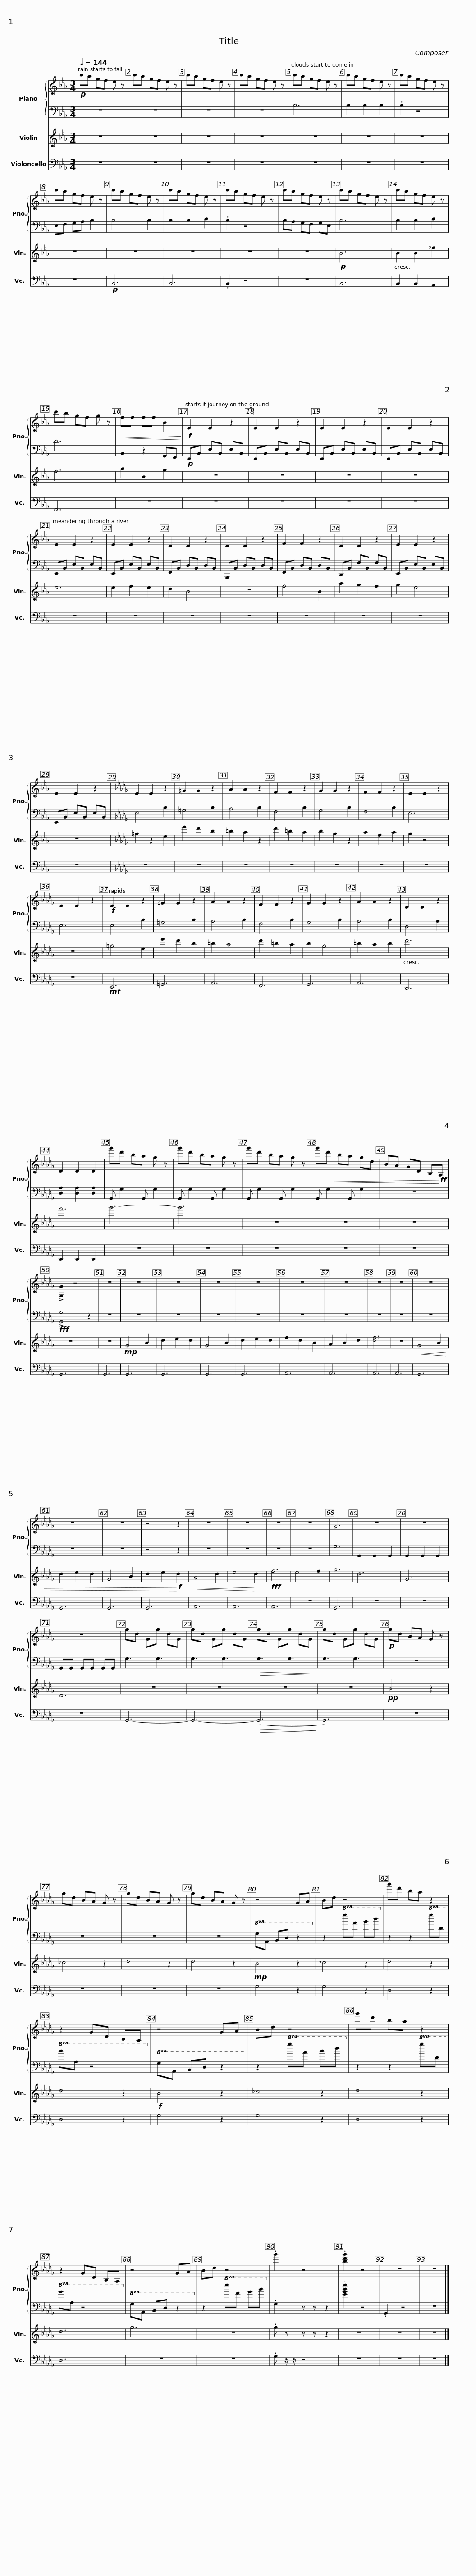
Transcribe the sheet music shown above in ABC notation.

X:1
%%score { 1 | 2 } 3 4
L:1/8
Q:1/4=144
M:3/4
I:linebreak $
K:Eb
V:1 treble
V:2 bass
V:3 treble
V:4 bass
V:1
!p! c'b gf e z | c'b gf e z | c'b gf e z | c'b gf e z | c'b gf e z |$ %5
 c'b gf e z | c'b gf e z | c'b gf e z | c'b gf e z | c'b gf e z | %10
 c'b gf e z |$ c'b gf e z | c'b gf e z | c'b gf e z | c'b gf g z | %15
!<(! ff ff B2!<)! |!f! E2 E2 z2 |$ E2 E2 z2 | E2 E2 z2 | E2 E2 z2 | %20
 E2 E2 z2 | E2 E2 z2 | D2 D2 z2 | D2 D2 z2 |$ F2 F2 z2 | %25
 D2 D2 z2 | E2 E2 z2 | E2 E2 z2 |[K:Db] E2 E2 z2 | =G2 G2 z2 | %30
 A2 A2 z2 |$ F2 F2 z2 | G2 G2 z2 | F2 F2 z2 | E2 E2 z2 | %35
 E2 E2 z2 |!f! E2 E2 z2 | =G2 G2 z2 | A2 A2 z2 | F2 F2 z2 | %40
 G2 G2 z2 |$ A2 A2 z2 | D2 D2 z2 | D2 D2 D2 | g'd' ba g z | %45
 g'd' ba g z | g'd' ba g z |$!<(! g'd' ba gd | BA GD B,!<)!!ff!A, | !>![G,G]2 z4 | %50
 z6 | z6 | z6 | z6 | z6 | %55
 z6 | z6 | z6 |$ z6 | z6 | %60
 z6 | z6 | z4 z2 | z6 | z6 | %65
 z6 | z6 | G6 | z6 | z6 | %70
 z6 |$ gd Gg dG | gd Gg dG | gd Gg dG | gd Gg dG | %75
!p! gd BA G z | gd BA G z |$ gd BA G z | gd BA G z | z4 GA | %80
 Bd z4 | g'd' ba z2 | z2 GD B,A, |$ z4 GA | Bd z4 | %85
 g'd' ba z2 | z2 GD B,A, | z4 GA | Bd z4 |$ .g'2 z4 | %90
 .[bd'g']2 z4 | z6 | z6 |] %93
V:2
 z6 | z6 | z6 | z6 | B,6 |$ %5
 B,2 B,2 B,2 | .B,2 z4 | E,F, G,A, B,2 | B,4 B,2 | B,2 B,2 C2 | %10
 .B,2 z4 |$ B,A, G,F, G,E, | B,6 | B,2 B,2 C2 | D6 | %15
 B,,2 z2 G,,F,, |!p! E,,B,, E,B,, E,B,, |$ E,,B,, E,B,, E,B,, | E,,B,, E,B,, E,B,, | E,,B,, E,B,, E,B,, | %20
 E,,B,, E,B,, E,B,, | E,,B,, E,B,, E,B,, | F,,B,, D,B,, D,B,, | B,,,B,, D,B,, D,B,, |$ F,,B,, D,B,, D,B,, | %25
 D,,B,, F,B,, F,B,, | E,,B,, E,B,, E,B,, | E,,B,, E,B,, E,B,, |[K:Db] E,4 B,2 | =G,4 B,2 | %30
 A,4 B,2 |$ F,4 B,2 | G,4 B,2 | F,4 B,2 | E,6 | %35
 E,6 | E,4 B,2 | =G,4 B,2 | A,4 B,2 | F,4 B,2 | %40
 G,4 B,2 |$ A,4 B,2 | D,4 A,2 | [D,A,]2 [D,A,]2 [D,A,]2 | G,, G,2 G,, G,2 | %45
 G,, G,2 G,, G,2 | G,, G,2 G,, G,2 |$ G,, G,2 G,, G,2 | z6 |!fff! !>![G,,G,]4 z2 | %50
 z6 | z6 | z6 | z6 | z6 | %55
 z6 | z6 | z6 |$ z6 | z6 | %60
 z6 | z6 | z4 z2 | z6 | z6 | %65
 z6 | z6 | G,6 | G,,2 G,,2 G,,2 | G,,2 G,,2 G,,2 | %70
 G,,G,, G,,G,, G,,G,, |$ G,3 G,3 | G,3 G,3 |!>(! G,3 G,3!>)! | G,3 G,3 | %75
 z6 | z6 |$ z6 | z6 |!8va(! G,A, B,D z2!8va)! | %80
 z2!8va(! ga bd'!8va)! | z2 z2!8va(! gd!8va)! |!8va(! BA z4!8va)! |$!8va(! G,A, B,D z2!8va)! | z2!8va(! ga bd'!8va)! | %85
 z2 z2!8va(! gd!8va)! |!8va(! BA z4!8va)! |!8va(! G,A, B,D z2!8va)! | z2!8va(! ga bd'!8va)! |$ .G,2 z z z2 | %90
 .[GBdg]2 z4 | .G,,2 z4 | z6 |] %93
V:3
 z6 | z6 | z6 | z6 | z6 |$ %5
 z6 | z6 | z6 | z6 | z6 | %10
 z6 |$ z6 |!p! B6 | B2 B2 _f2 | f6 | %15
 a2 B2 g2 | z6 |$ z6 | z6 | z6 | %20
 e6 | e2 f2 e2 | d2 B4 | z6 |$ f4 B2 | %25
 a2 g2 f2 | g2 e4 | z6 |[K:Db] =g2 z2 e2 | e'2 d'2 b2 | %30
 =b2 a2 z2 |$ d'2 =b2 a2 | b2 g2 z2 | a2 f2 a2 | g2 z4 | %35
 z6 | =g4 e2 | e'2 d'2 b2 | =b2 a4 | d'2 =b2 a2 | %40
 b2 g4 |$ =b2 a2 b2 | d'6 | f'6 | g'6- | %45
 g'6 | z6 |$ z6 | z6 | z6 | %50
 z6 |!mp! G4 B2 | d2 e2 d2 | G4 B2 | d2 e2 d2 | %55
 f2 d2 B2 | A2 B2 d2 | [df]6 |$ z6 |!<(! G4 B2 | %60
 d2 e2 d2 | G4 B2 | d2 e2!<)!!f! d2 |!<(! A4 d2 | e4!<)! d2 | %65
!fff! f6 | e4 f2 | g6 | d6 | G6 | %70
 D6 |$ z6 | z6 | z6 | z6 | %75
!pp! B4 z2 | _c4 z2 |$ d4 z2 | d4 z2 |!mp! B4 z2 | %80
 _c4 z2 | d4 z2 | d4 z2 |$!f! B4 z2 | _c4 z2 | %85
 d4 z2 | d6 | g6 | z6 |$ .g z z z z2 | %90
 z6 | z6 | z6 |] %93
V:4
 z6 | z6 | z6 | z6 | z6 |$ %5
 z6 | z6 | z6 |!p! B,,6 | B,,6 | %10
 .B,,2 z4 |$ z6 | B,,6 | B,,2 B,,2 A,,2 | F,,6 | %15
 z6 | z6 |$ z6 | z6 | z6 | %20
 z6 | z6 | z6 | z6 |$ z6 | %25
 z6 | z6 | z6 |[K:Db] z6 | z6 | %30
 z6 |$ z6 | z6 | z6 | z6 | %35
 z6 |!mf! E,,6 | =G,,6 | A,,6 | F,,6 | %40
 G,,6 |$ A,,6 | D,,6 | D,,2 D,,2 D,,2 | z6 | %45
 z6 | z6 |$ z6 | z6 | G,,6 | %50
 G,,6 | G,,6 | G,,6 | G,,6 | G,,6 | %55
 A,,6 | A,,6 | A,,6 |$ A,,6 | G,,6 | %60
 G,,6 | G,,6 | G,,6 | A,,6 | A,,6 | %65
 A,,6 | z6 | G,,6 | z6 | z6 | %70
 z6 |$ G,,6- | G,,6- |!>(! (G,,6!>)! | G,,6) | %75
 z6 | z6 |$ z6 | z6 | G,4 z2 | %80
 G,4 z2 | D,4 z2 | D,4 z2 |$ G,4 z2 | G,4 z2 | %85
 D,4 z2 | D,6 | z6 | z6 |$ .G, z/ z/ z4 | %90
 z6 | z6 | z6 |] %93
